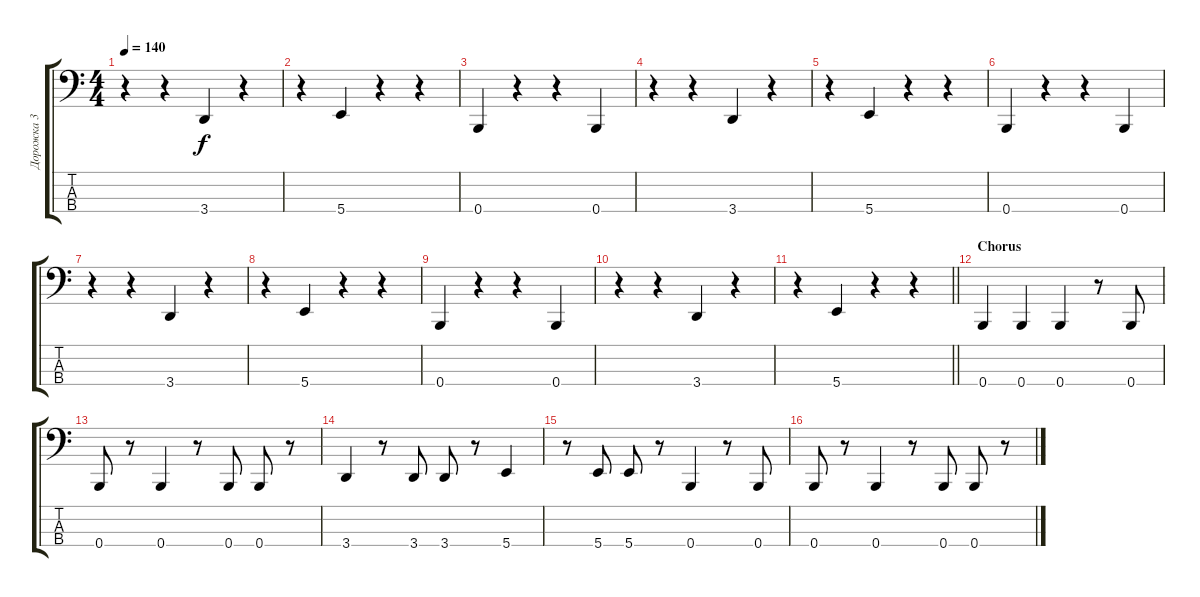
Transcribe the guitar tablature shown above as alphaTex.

\track ("Дорожка 3" "Дорожка 3") {instrument electricbassfinger}
\staff {score tabs}
\tuning (E2 B1 D1 B0) {hide}
\ts (4 4)
\tempo 140
\clef f4
\ks c
r.4{dy f} r.4 3.4.4 r.4 |
r.4 5.4.4 r.4 r.4 |
0.4.4 r.4 r.4 0.4.4 |
r.4 r.4 3.4.4 r.4 |
r.4 5.4.4 r.4 r.4 |
0.4.4 r.4 r.4 0.4.4 |
r.4 r.4 3.4.4 r.4 |
r.4 5.4.4 r.4 r.4 |
0.4.4 r.4 r.4 0.4.4 |
r.4 r.4 3.4.4 r.4 |
\barLineRight lightlight
r.4 5.4.4 r.4 r.4 |
\section ("" "Chorus")
0.4.4 0.4.4 0.4.4 r.8 0.4.8 |
0.4.8 r.8 0.4.4 r.8 0.4.8 0.4.8 r.8 |
3.4.4 r.8 3.4.8 3.4.8 r.8 5.4.4 |
r.8 5.4.8 5.4.8 r.8 0.4.4 r.8 0.4.8 |
0.4.8 r.8 0.4.4 r.8 0.4.8 0.4.8 r.8
